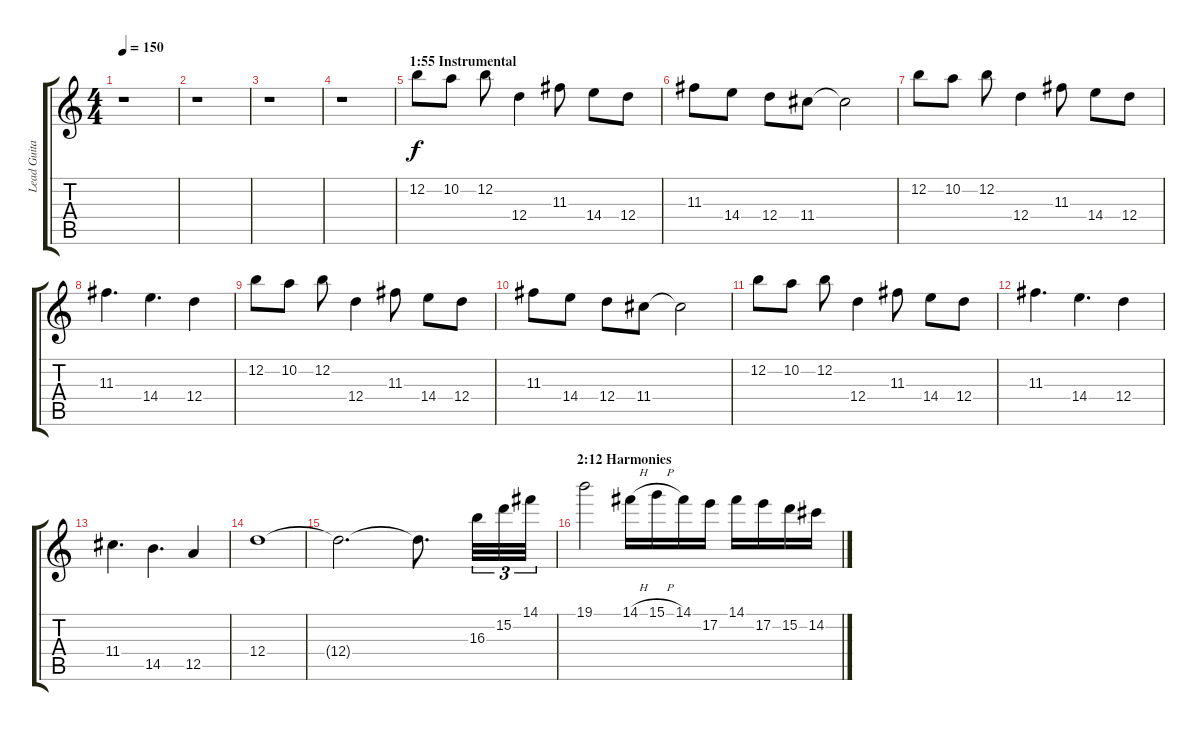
\track ("Lead Guitar 2" "Lead Guita") {instrument distortionguitar}
\staff {score tabs}
\tuning (E4 B3 G3 D3 A2 E2) {hide}
\ts (4 4)
\tempo 150
\clef g2
\ks c
r.1{dy f} |
r.1 |
r.1 |
r.1 |
\section ("" "1:55 Instrumental")
12.2.8 10.2.8 12.2.8 12.4.4 11.3.8 14.4.8 12.4.8 |
11.3.8 14.4.8 12.4.8 11.4.8 11.4{t}.2 |
12.2.8 10.2.8 12.2.8 12.4.4 11.3.8 14.4.8 12.4.8 |
11.3.4{d} 14.4.4{d} 12.4.4 |
12.2.8 10.2.8 12.2.8 12.4.4 11.3.8 14.4.8 12.4.8 |
11.3.8 14.4.8 12.4.8 11.4.8 11.4{t}.2 |
12.2.8 10.2.8 12.2.8 12.4.4 11.3.8 14.4.8 12.4.8 |
11.3.4{d} 14.4.4{d} 12.4.4 |
11.4.4{d} 14.5.4{d} 12.5.4 |
12.4.1 |
12.4{t}.2{d} 12.4{t}.8{d} 16.3.32{tu (3 2)} 15.2.32{tu (3 2)} 14.1.32{tu (3 2)} |
\section ("" "2:12 Harmonies")
19.1.2 14.1{h}.16 15.1{h}.16 14.1.16 17.2.16 14.1.16 17.2.16 15.2.16 14.2.16
